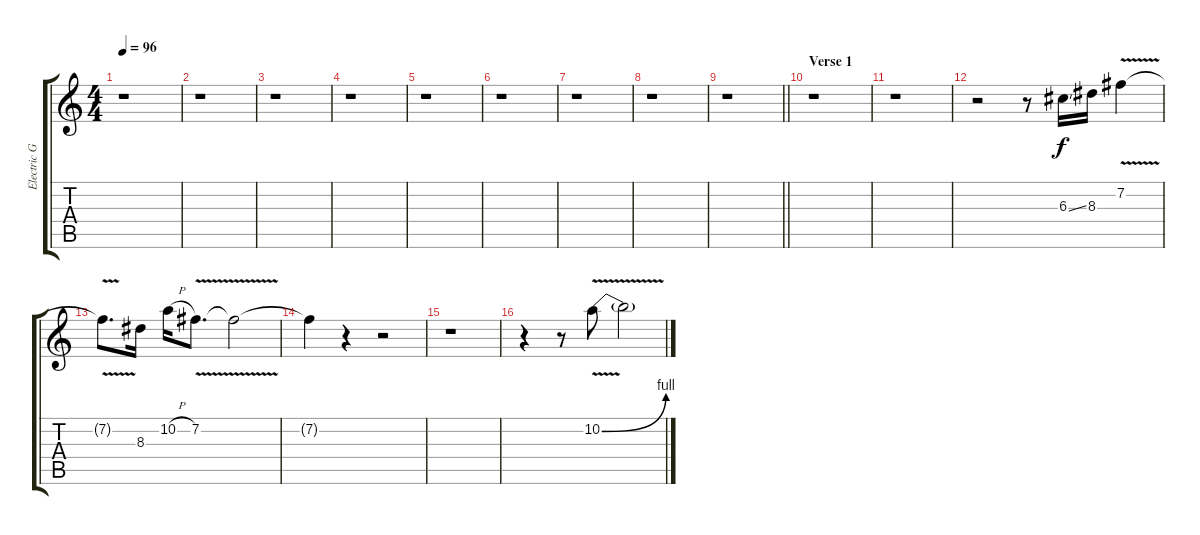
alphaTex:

\track ("Electric Guitar" "Electric G") {instrument overdrivenguitar}
\staff {score tabs}
\tuning (E4 B3 G3 D3 A2 E2) {hide}
\ts (4 4)
\tempo 96
\clef g2
\ks c
r.1{dy f} |
r.1 |
r.1 |
r.1 |
r.1 |
r.1 |
r.1 |
r.1 |
\barLineRight lightlight
r.1 |
\section ("" "Verse 1")
r.1 |
r.1 |
r.2 r.8 6.3{ss}.16 8.3.16 7.2{v}.4 |
7.2{t}.8{d} 8.3.16 10.2{h}.16 7.2{v}.8{d} 7.2{t}.2 |
7.2{t}.4 r.4 r.2 |
r.1 |
r.4 r.8 10.2{be (bend 0 0 60 4) v}.8 10.2{t}.2
